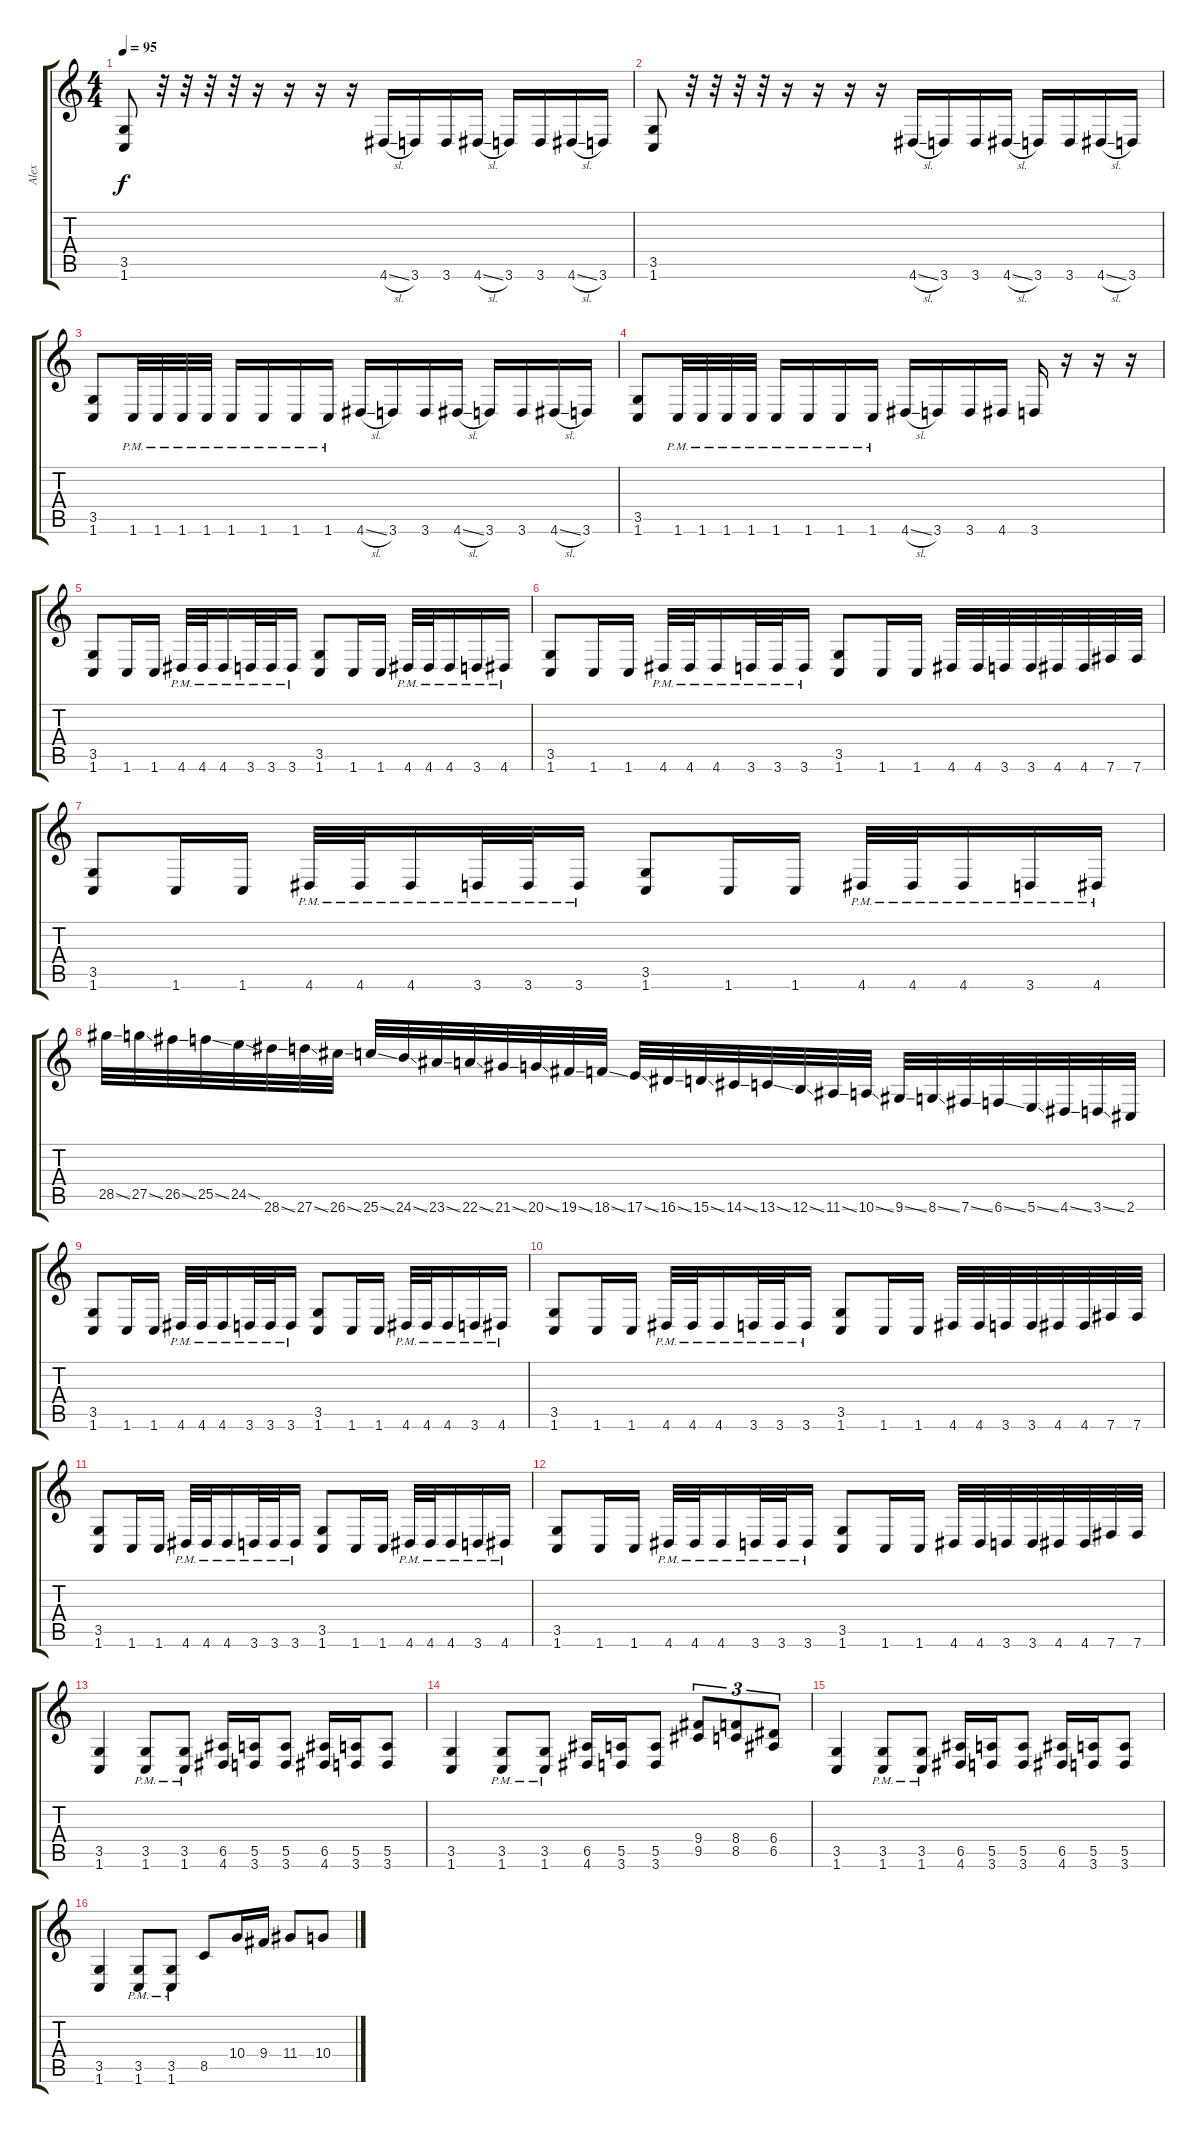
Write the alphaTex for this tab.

\track ("Alex" "Alex") {instrument overdrivenguitar}
\staff {score tabs}
\tuning (B3 Gb3 D3 A2 E2 B1) {hide}
\ts (4 4)
\tempo 95
\clef g2
\ks c
(3.5 1.6).8{dy f instrument overdrivenguitar} r.32 r.32 r.32 r.32 r.16 r.16 r.16 r.16 4.6{sl}.16 3.6.16 3.6.16 4.6{sl}.16 3.6.16 3.6.16 4.6{sl}.16 3.6.16 |
(3.5 1.6).8 r.32 r.32 r.32 r.32 r.16 r.16 r.16 r.16 4.6{sl}.16 3.6.16 3.6.16 4.6{sl}.16 3.6.16 3.6.16 4.6{sl}.16 3.6.16 |
(3.5 1.6).8 1.6{pm}.32 1.6{pm}.32 1.6{pm}.32 1.6{pm}.32 1.6{pm}.16 1.6{pm}.16 1.6{pm}.16 1.6{pm}.16 4.6{sl}.16 3.6.16 3.6.16 4.6{sl}.16 3.6.16 3.6.16 4.6{sl}.16 3.6.16 |
(3.5 1.6).8 1.6{pm}.32 1.6{pm}.32 1.6{pm}.32 1.6{pm}.32 1.6{pm}.16 1.6{pm}.16 1.6{pm}.16 1.6{pm}.16 4.6{sl}.16 3.6.16 3.6.16 4.6.16 3.6.16 r.16 r.16 r.16 |
(3.5 1.6).8 1.6.16 1.6.16 4.6{pm}.32 4.6{pm}.32 4.6{pm}.16 3.6{pm}.32 3.6{pm}.32 3.6{pm}.16 (3.5 1.6).8 1.6.16 1.6.16 4.6{pm}.32 4.6{pm}.32 4.6{pm}.16 3.6{pm}.16 4.6{pm}.16 |
(3.5 1.6).8 1.6.16 1.6.16 4.6{pm}.32 4.6{pm}.32 4.6{pm}.16 3.6{pm}.32 3.6{pm}.32 3.6{pm}.16 (3.5 1.6).8 1.6.16 1.6.16 4.6.32 4.6.32 3.6.32 3.6.32 4.6.32 4.6.32 7.6.32 7.6.32 |
(3.5 1.6).8 1.6.16 1.6.16 4.6{pm}.32 4.6{pm}.32 4.6{pm}.16 3.6{pm}.32 3.6{pm}.32 3.6{pm}.16 (3.5 1.6).8 1.6.16 1.6.16 4.6{pm}.32 4.6{pm}.32 4.6{pm}.16 3.6{pm}.16 4.6{pm}.16 |
28.5{ss}.32 27.5{ss}.32 26.5{ss}.32 25.5{ss}.32 24.5{sod}.32 28.6{ss}.32 27.6{ss}.32 26.6{ss}.32 25.6{ss}.32 24.6{ss}.32 23.6{ss}.32 22.6{ss}.32 21.6{ss}.32 20.6{ss}.32 19.6{ss}.32 18.6{ss}.32 17.6{ss}.32 16.6{ss}.32 15.6{ss}.32 14.6{ss}.32 13.6{ss}.32 12.6{ss}.32 11.6{ss}.32 10.6{ss}.32 9.6{ss}.32 8.6{ss}.32 7.6{ss}.32 6.6{ss}.32 5.6{ss}.32 4.6{ss}.32 3.6{ss}.32 2.6.32 |
(3.5 1.6).8 1.6.16 1.6.16 4.6{pm}.32 4.6{pm}.32 4.6{pm}.16 3.6{pm}.32 3.6{pm}.32 3.6{pm}.16 (3.5 1.6).8 1.6.16 1.6.16 4.6{pm}.32 4.6{pm}.32 4.6{pm}.16 3.6{pm}.16 4.6{pm}.16 |
(3.5 1.6).8 1.6.16 1.6.16 4.6{pm}.32 4.6{pm}.32 4.6{pm}.16 3.6{pm}.32 3.6{pm}.32 3.6{pm}.16 (3.5 1.6).8 1.6.16 1.6.16 4.6.32 4.6.32 3.6.32 3.6.32 4.6.32 4.6.32 7.6.32 7.6.32 |
(3.5 1.6).8 1.6.16 1.6.16 4.6{pm}.32 4.6{pm}.32 4.6{pm}.16 3.6{pm}.32 3.6{pm}.32 3.6{pm}.16 (3.5 1.6).8 1.6.16 1.6.16 4.6{pm}.32 4.6{pm}.32 4.6{pm}.16 3.6{pm}.16 4.6{pm}.16 |
(3.5 1.6).8 1.6.16 1.6.16 4.6{pm}.32 4.6{pm}.32 4.6{pm}.16 3.6{pm}.32 3.6{pm}.32 3.6{pm}.16 (3.5 1.6).8 1.6.16 1.6.16 4.6.32 4.6.32 3.6.32 3.6.32 4.6.32 4.6.32 7.6.32 7.6.32 |
(3.5 1.6).4 (3.5{pm} 1.6{pm}).8 (3.5{pm} 1.6{pm}).8 (6.5 4.6).16 (5.5 3.6).16 (5.5 3.6).8 (6.5 4.6).16 (5.5 3.6).16 (5.5 3.6).8 |
(3.5 1.6).4 (3.5{pm} 1.6{pm}).8 (3.5{pm} 1.6{pm}).8 (6.5 4.6).16 (5.5 3.6).16 (5.5 3.6).8 (9.4 9.5).8{tu (3 2)} (8.4 8.5).8{tu (3 2)} (6.4 6.5).8{tu (3 2)} |
(3.5 1.6).4 (3.5{pm} 1.6{pm}).8 (3.5{pm} 1.6{pm}).8 (6.5 4.6).16 (5.5 3.6).16 (5.5 3.6).8 (6.5 4.6).16 (5.5 3.6).16 (5.5 3.6).8 |
(3.5 1.6).4 (3.5{pm} 1.6{pm}).8 (3.5{pm} 1.6{pm}).8 8.5.8 10.4.16 9.4.16 11.4.8 10.4.8
